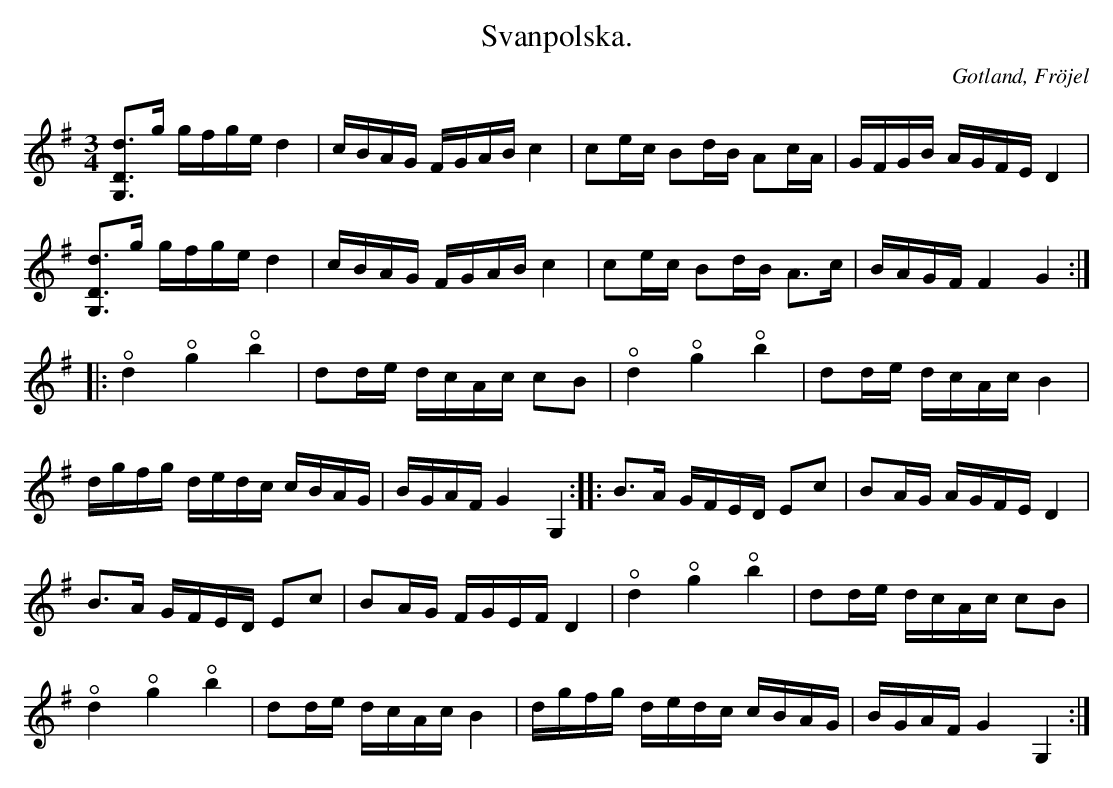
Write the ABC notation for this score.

X:1
T:Svanpolska.
som h\"ar ock var f\"orekomma i repriserna.
O:Gotland, Fr\"ojel
U:o=+open+
M:3/4
L:1/16
K:G
[G,Dd]3g gfge d4|cBAG FGAB c4|c2ec B2dB A2cA|GFGB AGFE D4|
[G,Dd]3g gfge d4|cBAG FGAB c4|c2ec B2dB A3c|BAGF F4 G4:|
|:od4 og4 ob4|d2de dcAc c2B2|od4 og4 ob4|d2de dcAc B4|
dgfg dedc cBAG|BGAF G4 G,4::B3A GFED E2c2|B2AG AGFE D4|
B3A GFED E2c2|B2AG FGEF D4|od4 og4 ob4|d2de dcAc c2B2|
od4 og4 ob4|d2de dcAc B4|dgfg dedc cBAG|BGAF G4 G,4:|
